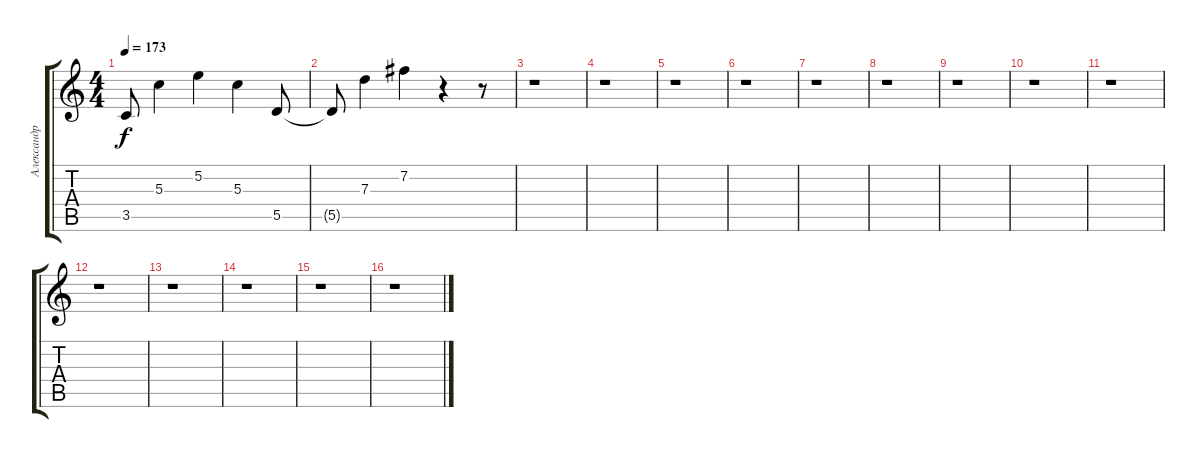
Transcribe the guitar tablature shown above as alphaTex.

\track ("Александр Голанд (2)" "Александр ") {instrument electricguitarclean}
\staff {score tabs}
\tuning (E4 B3 G3 D3 A2 E2) {hide}
\ts (4 4)
\tempo 173
\clef g2
\ks c
3.5{t}.8{dy f} 5.3.4 5.2.4 5.3.4 5.5.8 |
5.5{t}.8 7.3.4 7.2.4 r.4 r.8 |
r.1 |
r.1 |
r.1 |
r.1 |
r.1 |
r.1 |
r.1 |
r.1 |
r.1 |
r.1 |
r.1 |
r.1 |
r.1 |
r.1
